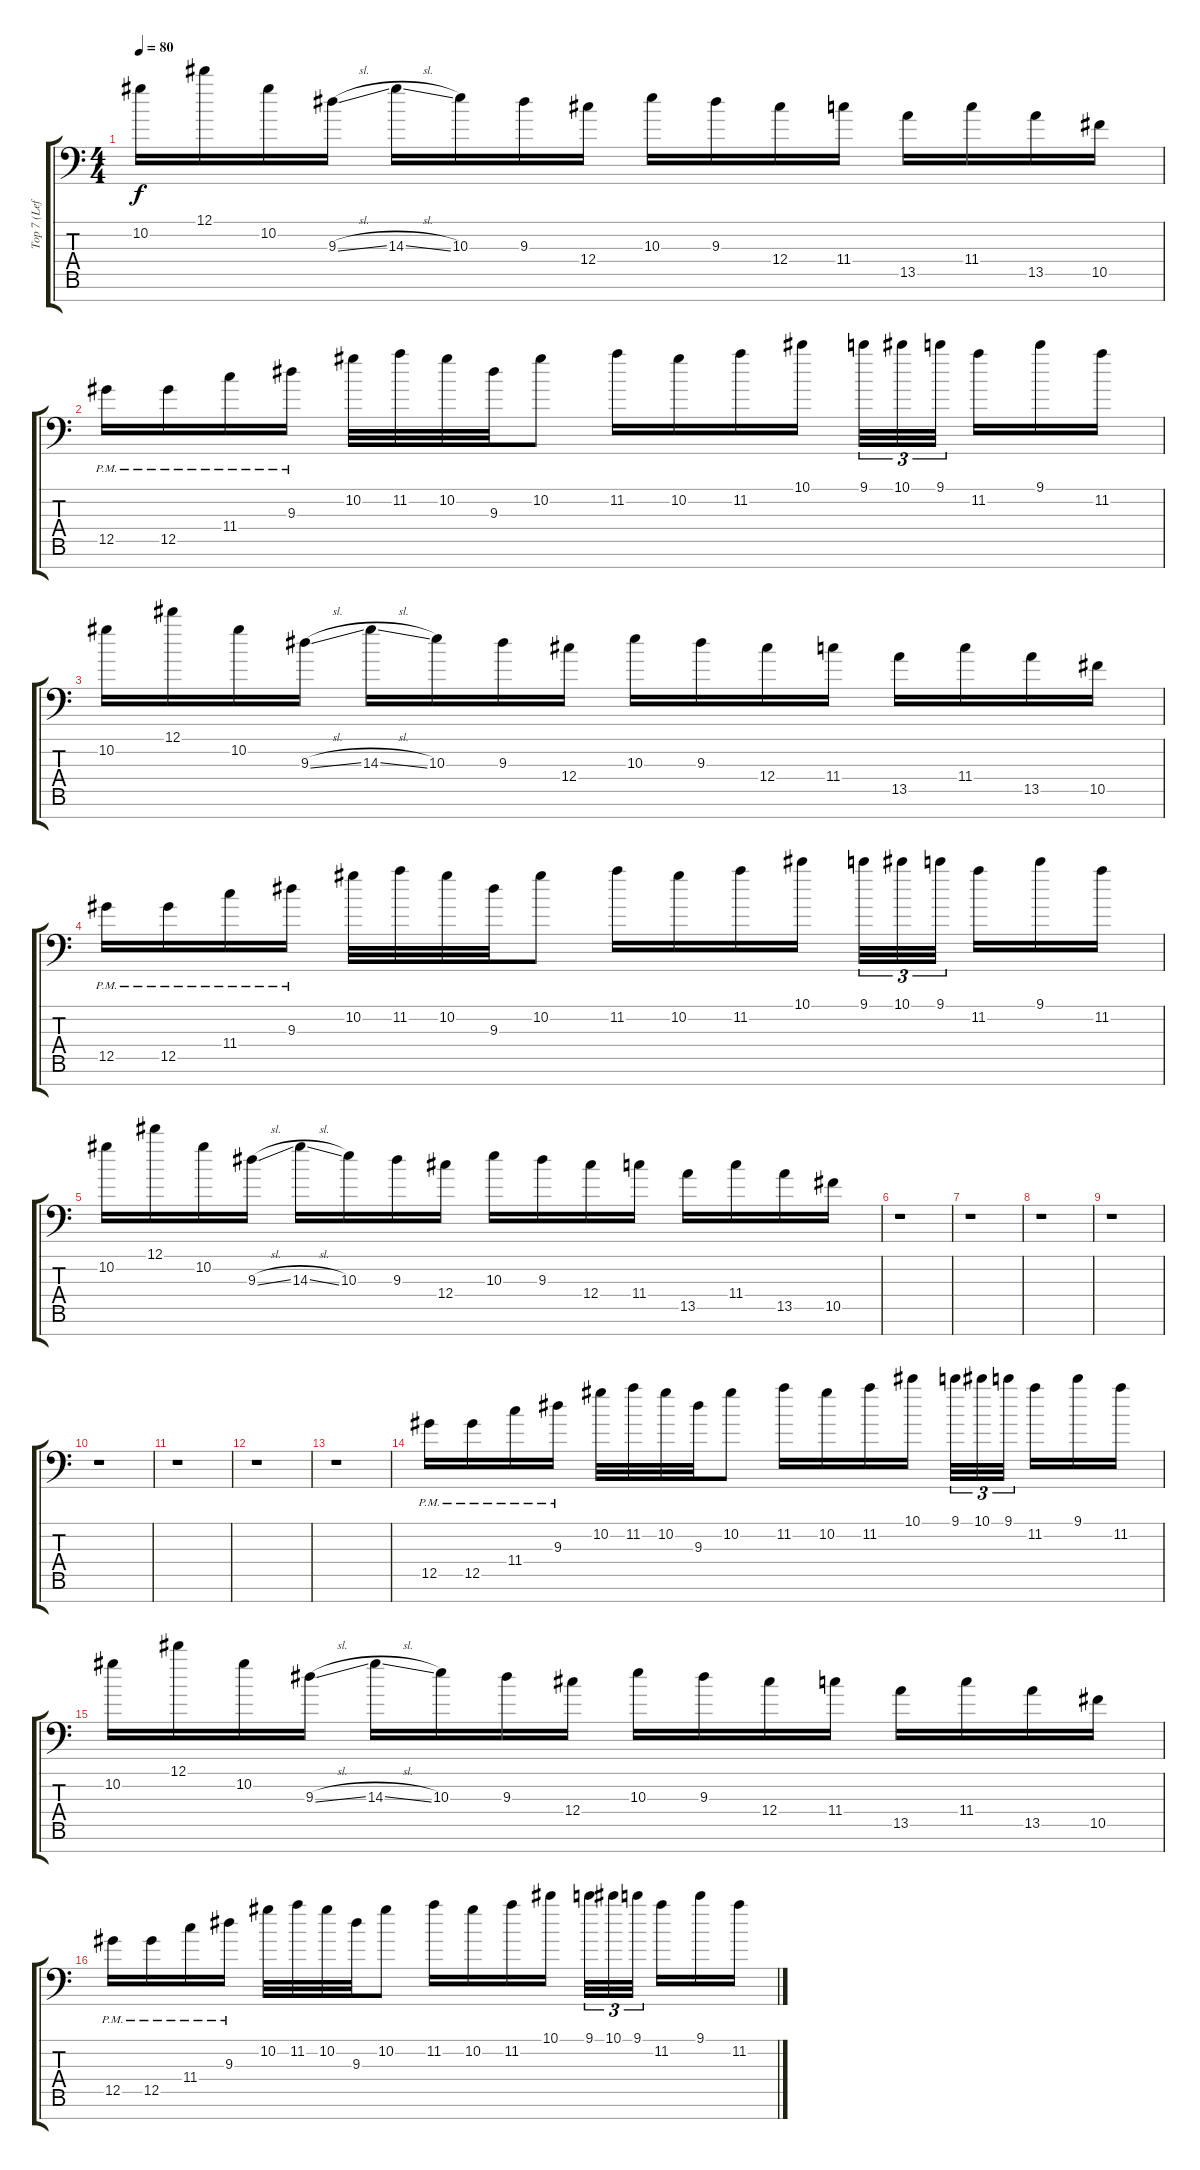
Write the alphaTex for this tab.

\track ("Top 7 (Left Channel)" "Top 7 (Lef") {instrument overdrivenguitar}
\staff {score tabs}
\tuning (Eb4 Bb3 Gb3 Db3 Ab2 Eb2 Bb1) {hide}
\ts (4 4)
\tempo 80
\clef f4
\ks c
10.2.16{dy f} 12.1.16 10.2.16 9.3{sl}.16 14.3{sl}.16 10.3.16 9.3.16 12.4.16 10.3.16 9.3.16 12.4.16 11.4.16 13.5.16 11.4.16 13.5.16 10.5.16 |
12.5{pm}.16 12.5{pm}.16 11.4{pm}.16 9.3{pm}.16 10.2.32 11.2.32 10.2.32 9.3.32 10.2.8 11.2.16 10.2.16 11.2.16 10.1.16 9.1.32{tu (3 2)} 10.1.32{tu (3 2)} 9.1.32{tu (3 2)} 11.2.16 9.1.16 11.2.16 |
10.2.16 12.1.16 10.2.16 9.3{sl}.16 14.3{sl}.16 10.3.16 9.3.16 12.4.16 10.3.16 9.3.16 12.4.16 11.4.16 13.5.16 11.4.16 13.5.16 10.5.16 |
12.5{pm}.16 12.5{pm}.16 11.4{pm}.16 9.3{pm}.16 10.2.32 11.2.32 10.2.32 9.3.32 10.2.8 11.2.16 10.2.16 11.2.16 10.1.16 9.1.32{tu (3 2)} 10.1.32{tu (3 2)} 9.1.32{tu (3 2)} 11.2.16 9.1.16 11.2.16 |
10.2.16 12.1.16 10.2.16 9.3{sl}.16 14.3{sl}.16 10.3.16 9.3.16 12.4.16 10.3.16 9.3.16 12.4.16 11.4.16 13.5.16 11.4.16 13.5.16 10.5.16 |
r.1 |
r.1 |
r.1 |
r.1 |
r.1 |
r.1 |
r.1 |
r.1 |
12.5{pm}.16 12.5{pm}.16 11.4{pm}.16 9.3{pm}.16 10.2.32 11.2.32 10.2.32 9.3.32 10.2.8 11.2.16 10.2.16 11.2.16 10.1.16 9.1.32{tu (3 2)} 10.1.32{tu (3 2)} 9.1.32{tu (3 2)} 11.2.16 9.1.16 11.2.16 |
10.2.16 12.1.16 10.2.16 9.3{sl}.16 14.3{sl}.16 10.3.16 9.3.16 12.4.16 10.3.16 9.3.16 12.4.16 11.4.16 13.5.16 11.4.16 13.5.16 10.5.16 |
12.5{pm}.16 12.5{pm}.16 11.4{pm}.16 9.3{pm}.16 10.2.32 11.2.32 10.2.32 9.3.32 10.2.8 11.2.16 10.2.16 11.2.16 10.1.16 9.1.32{tu (3 2)} 10.1.32{tu (3 2)} 9.1.32{tu (3 2)} 11.2.16 9.1.16 11.2.16
